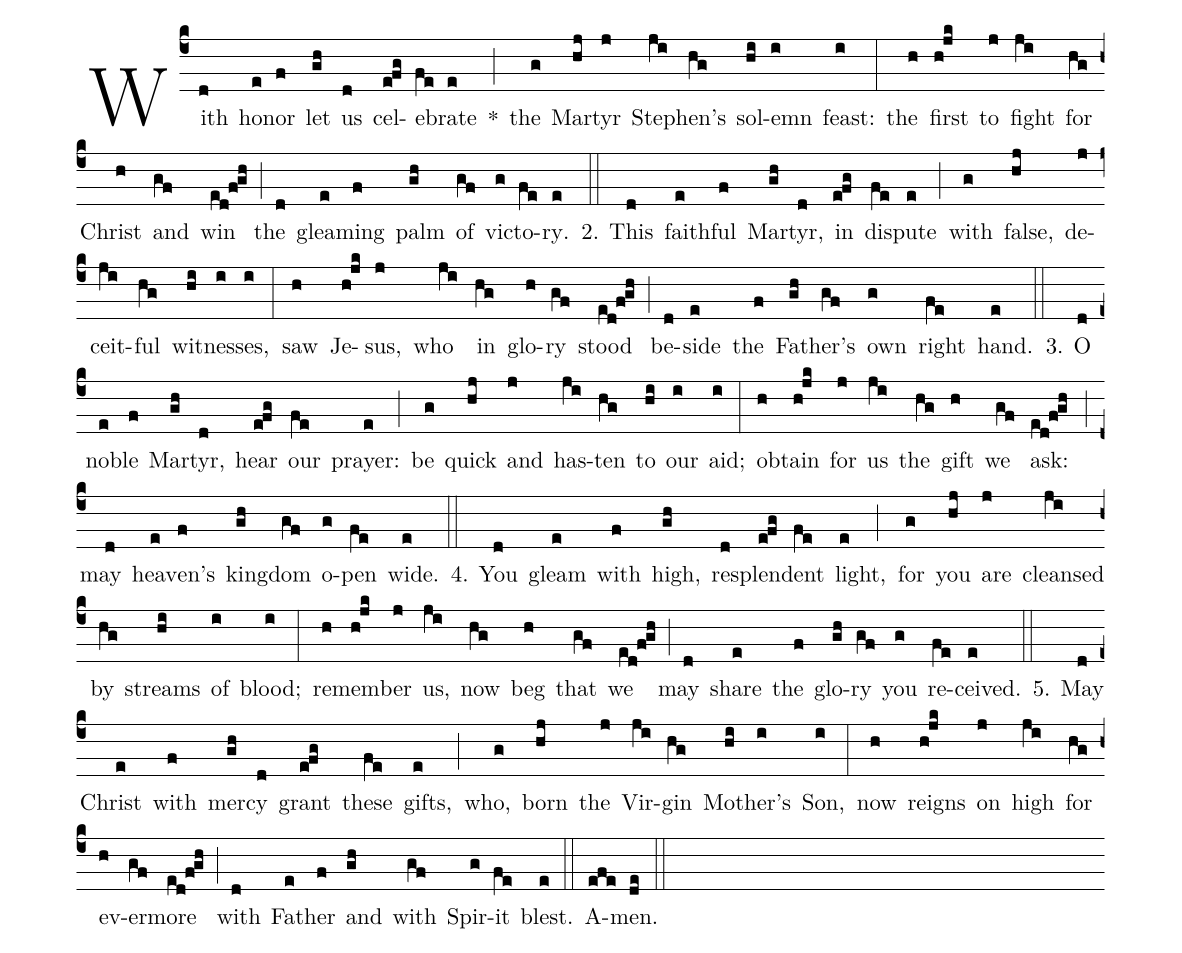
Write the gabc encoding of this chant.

%%
(c4)With(d) hon(e)or(f) let(gh) us(d) cel(e!fg)e(fe)brate(e) *(;)
the(g) Mar(hj)tyr(j) Ste(ji)phen's(hg) sol(hi)emn(i) feast:(i) (:)
the(h) first(h!jk) to(j) fight(ji) for(hg) Christ(h) and(gf) win(ed!f!gh) (;)
the(d) gleam(e)ing(f) palm(gh) of(gf) vic(g)to(fe)ry.(e) (::)

2. {This}(d) faith(e)ful(f) Mar(gh)tyr,(d) in(e!fg) dis(fe)pute(e) (;)
with(g) false,(hj) de(j)ceit(ji)ful(hg) wit(hi)ness(i)es,(i) (:)
saw(h) Je(h!jk)sus,(j) who(ji) in(hg) glo(h)ry(gf) stood(ed!f!gh) (;)
be(d)side(e) the(f) Fa(gh)ther's(gf) own(g) right(fe) hand.(e) (::)
3. {O}(d) no(e)ble(f) Mar(gh)tyr,(d) hear(e!fg) our(fe) prayer:(e) (;)
be(g) quick(hj) and(j) has(ji)ten(hg) to(hi) our(i) aid;(i) (:)
ob(h)tain(h!jk) for(j) us(ji) the(hg) gift(h) we(gf) ask:(ed!f!gh) (;)
may(d) heav(e)en's(f) king(gh)dom(gf) o(g)pen(fe) wide.(e) (::)
4. {You}(d) gleam(e) with(f) high,(gh) re(d)splend(e!fg)ent(fe) light,(e) (;)
for(g) you(hj) are(j) cleansed(ji) by(hg) streams(hi) of(i) blood;(i) (:)
re(h)mem(h!jk)ber(j) us,(ji) now(hg) beg(h) that(gf) we(ed!f!gh) (;)
may(d) share(e) the(f) glo(gh)ry(gf) you(g) re(fe)ceived.(e) (::)
5. {May}(d) Christ(e) with(f) mer(gh)cy(d) grant(e!fg) these(fe) gifts,(e) (;)
who,(g) born(hj) the(j) Vir(ji)gin(hg) Moth(hi)er's(i) Son,(i) (:)
now(h) reigns(h!jk) on(j) high(ji) for(hg) ev(h)er(gf)more(ed!f!gh) (;)
with(d) Fa(e)ther(f) and(gh) with(gf) Spir(g)it(fe) blest.(e) (::)
A(efe)men.(de) (::)
